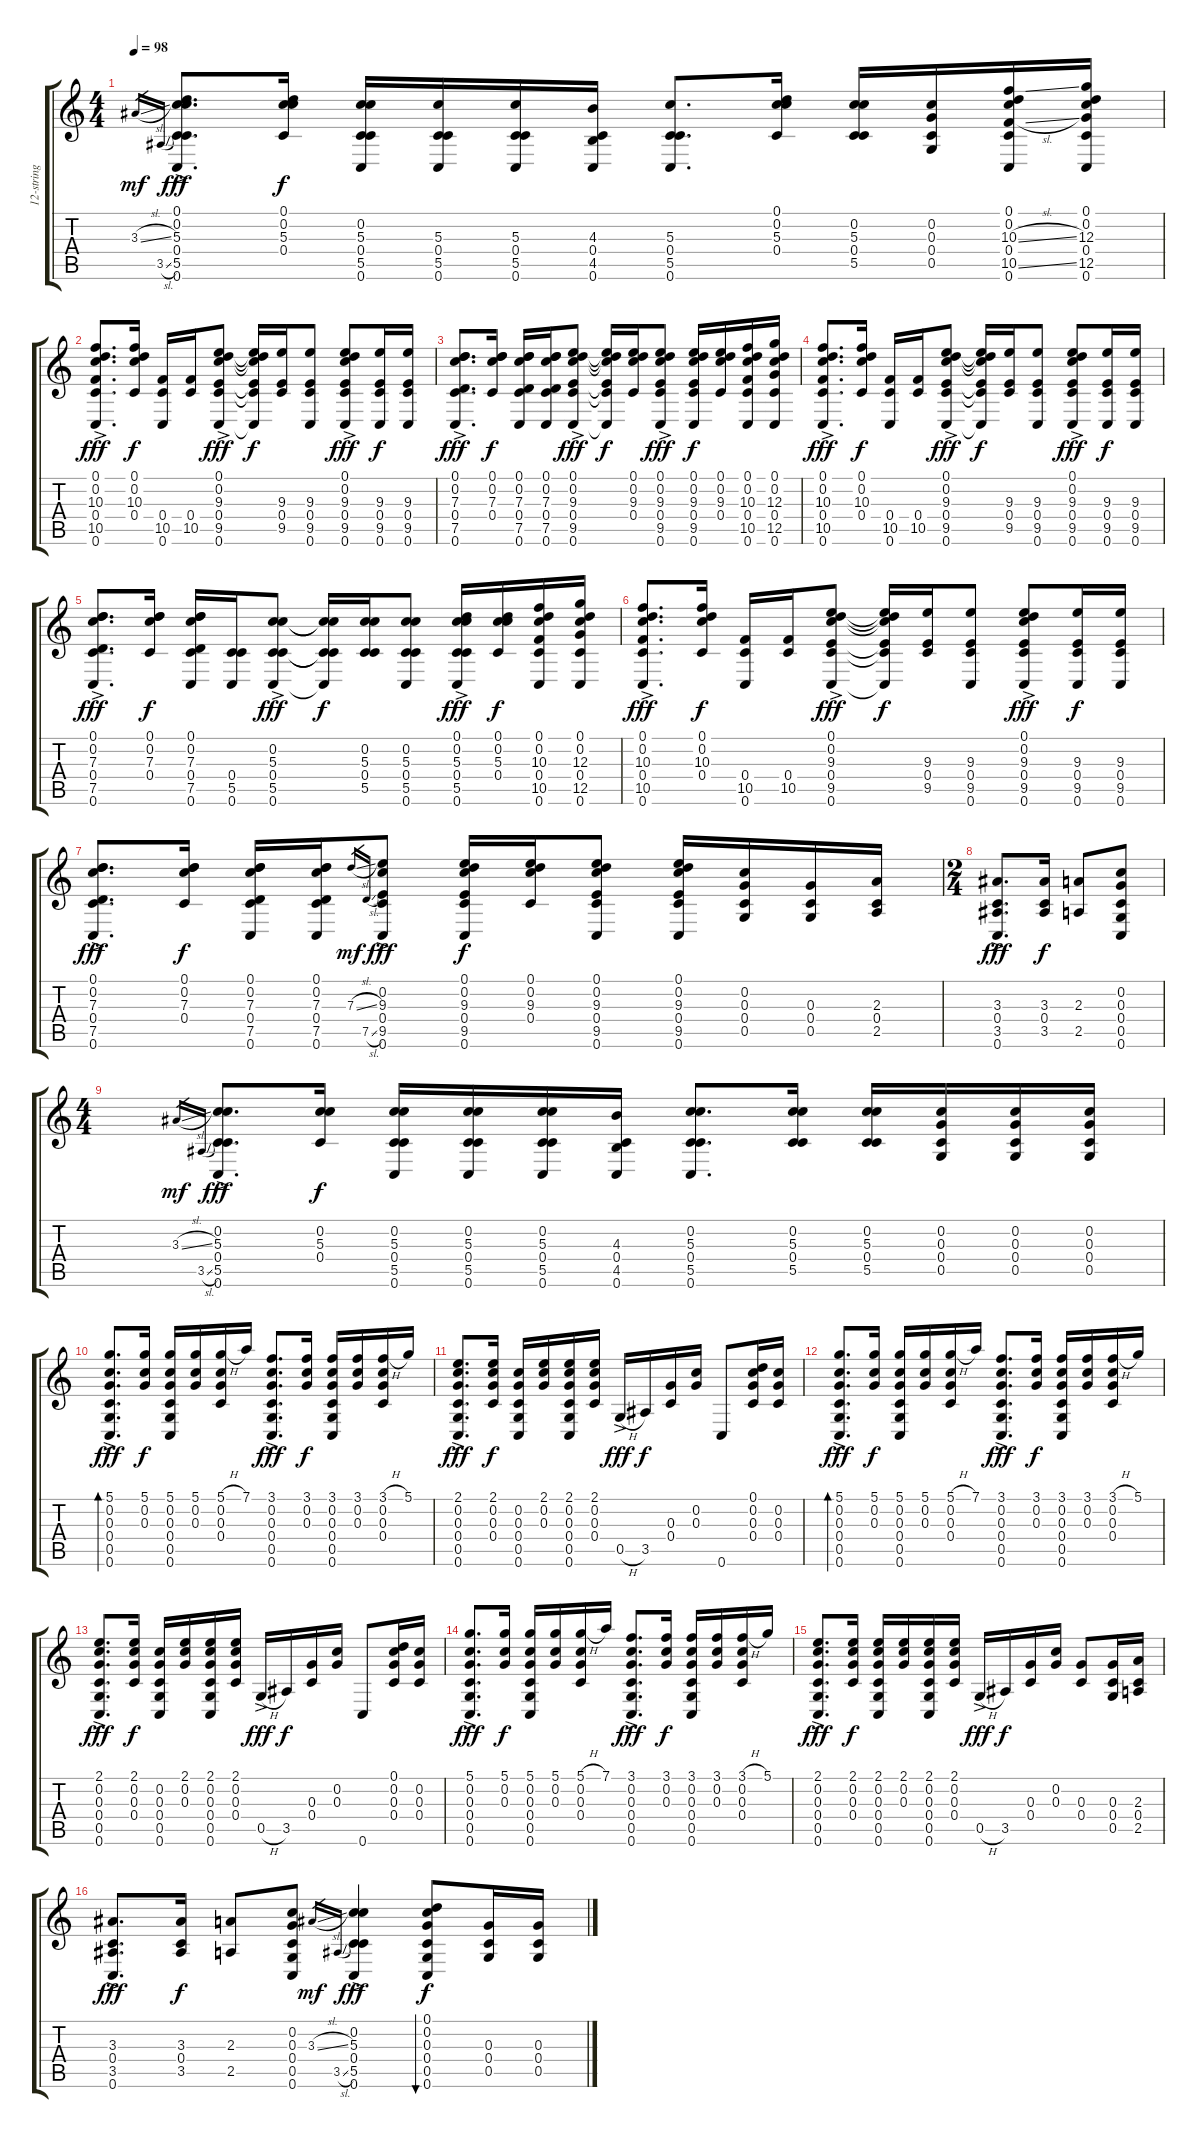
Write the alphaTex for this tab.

\track ("12-string Acoustic Guitar 1 (dbld)" "12-string ") {instrument acousticguitarsteel}
\staff {score tabs}
\tuning (D4 C4 G3 C3 G2 C2) {hide}
\ts (4 4)
\tempo 98
\clef g2
\ks c
3.3{sl}.16{gr dy mf} 3.5{sl}.16{gr} (0.1{ac} 0.2{ac} 5.3{ac} 0.4{ac} 5.5{ac} 0.6{ac}).8{d dy fff} (0.1 0.2 5.3 0.4).16{dy f} (0.2 5.3 0.4 5.5 0.6).16 (5.3 0.4 5.5 0.6).16 (5.3 0.4 5.5 0.6).16 (4.3 0.4 4.5 0.6).16 (5.3 0.4 5.5 0.6).8{d} (0.1 0.2 5.3 0.4).16 (0.2 5.3 0.4 5.5).16 (0.2 0.3 0.4 0.5).16 (0.1 0.2 10.3{sl} 0.4 10.5{sl} 0.6).16 (0.1 0.2 12.3 0.4 12.5 0.6).16 |
(0.1{ac} 0.2{ac} 10.3{ac} 0.4{ac} 10.5{ac} 0.6{ac}).8{d dy fff} (0.1 0.2 10.3 0.4).16{dy f} (0.4 10.5 0.6).16 (0.4 10.5).16 (0.1{ac} 0.2{ac} 9.3{ac} 0.4{ac} 9.5{ac} 0.6{ac}).8{dy fff} (0.1{t} 0.2{t} 9.3{t} 0.4{t} 9.5{t} 0.6{t}).16{dy f} (9.3 0.4 9.5).16 (9.3 0.4 9.5 0.6).8 (0.1{ac} 0.2{ac} 9.3{ac} 0.4{ac} 9.5{ac} 0.6{ac}).8{dy fff} (9.3 0.4 9.5 0.6).16{dy f} (9.3 0.4 9.5 0.6).16 |
(0.1{ac} 0.2{ac} 7.3{ac} 0.4{ac} 7.5{ac} 0.6{ac}).8{d dy fff} (0.1 0.2 7.3 0.4).16{dy f} (0.1 0.2 7.3 0.4 7.5 0.6).16 (0.1 0.2 7.3 0.4 7.5 0.6).16 (0.1{ac} 0.2{ac} 9.3{ac} 0.4{ac} 9.5{ac} 0.6{ac}).8{dy fff} (0.1{t} 0.2{t} 9.3{t} 0.4{t} 9.5{t} 0.6{t}).16{dy f} (0.1 0.2 9.3 0.4).16 (0.1{ac} 0.2{ac} 9.3{ac} 0.4{ac} 9.5{ac} 0.6{ac}).8{dy fff} (0.1 0.2 9.3 0.4 9.5 0.6).16{dy f} (0.1 0.2 9.3 0.4).16 (0.1 0.2 10.3 0.4 10.5 0.6).16 (0.1 0.2 12.3 0.4 12.5 0.6).16 |
(0.1{ac} 0.2{ac} 10.3{ac} 0.4{ac} 10.5{ac} 0.6{ac}).8{d dy fff} (0.1 0.2 10.3 0.4).16{dy f} (0.4 10.5 0.6).16 (0.4 10.5).16 (0.1{ac} 0.2{ac} 9.3{ac} 0.4{ac} 9.5{ac} 0.6{ac}).8{dy fff} (0.1{t} 0.2{t} 9.3{t} 0.4{t} 9.5{t} 0.6{t}).16{dy f} (9.3 0.4 9.5).16 (9.3 0.4 9.5 0.6).8 (0.1{ac} 0.2{ac} 9.3{ac} 0.4{ac} 9.5{ac} 0.6{ac}).8{dy fff} (9.3 0.4 9.5 0.6).16{dy f} (9.3 0.4 9.5 0.6).16 |
(0.1{ac} 0.2{ac} 7.3{ac} 0.4{ac} 7.5{ac} 0.6{ac}).8{d dy fff} (0.1 0.2 7.3 0.4).16{dy f} (0.1 0.2 7.3 0.4 7.5 0.6).16 (0.4 5.5 0.6).16 (0.2{ac} 5.3{ac} 0.4{ac} 5.5{ac} 0.6{ac}).8{dy fff} (0.2{t} 5.3{t} 0.4{t} 5.5{t} 0.6{t}).16{dy f} (0.2 5.3 0.4 5.5).16 (0.2 5.3 0.4 5.5 0.6).8 (0.1{ac} 0.2{ac} 5.3{ac} 0.4{ac} 5.5{ac} 0.6{ac}).16{dy fff} (0.1 0.2 5.3 0.4).16{dy f} (0.1 0.2 10.3 0.4 10.5 0.6).16 (0.1 0.2 12.3 0.4 12.5 0.6).16 |
(0.1{ac} 0.2{ac} 10.3{ac} 0.4{ac} 10.5{ac} 0.6{ac}).8{d dy fff} (0.1 0.2 10.3 0.4).16{dy f} (0.4 10.5 0.6).16 (0.4 10.5).16 (0.1{ac} 0.2{ac} 9.3{ac} 0.4{ac} 9.5{ac} 0.6{ac}).8{dy fff} (0.1{t} 0.2{t} 9.3{t} 0.4{t} 9.5{t} 0.6{t}).16{dy f} (9.3 0.4 9.5).16 (9.3 0.4 9.5 0.6).8 (0.1{ac} 0.2{ac} 9.3{ac} 0.4{ac} 9.5{ac} 0.6{ac}).8{dy fff} (9.3 0.4 9.5 0.6).16{dy f} (9.3 0.4 9.5 0.6).16 |
(0.1{ac} 0.2{ac} 7.3{ac} 0.4{ac} 7.5{ac} 0.6{ac}).8{d dy fff} (0.1 0.2 7.3 0.4).16{dy f} (0.1 0.2 7.3 0.4 7.5 0.6).16 (0.1 0.2 7.3 0.4 7.5 0.6).16 7.3{sl}.16{gr dy mf} 7.5{sl}.16{gr} (0.2{ac} 9.3{ac} 0.4{ac} 9.5{ac} 0.6{ac}).8{dy fff} (0.1 0.2 9.3 0.4 9.5 0.6).16{dy f} (0.1 0.2 9.3 0.4).16 (0.1 0.2 9.3 0.4 9.5 0.6).8 (0.1 0.2 9.3 0.4 9.5 0.6).16 (0.2 0.3 0.4 0.5).16 (0.3 0.4 0.5).16 (2.3 0.4 2.5).16 |
\ts (2 4)
(3.3{ac} 0.4{ac} 3.5{ac} 0.6{ac}).8{d dy fff} (3.3 0.4 3.5).16{dy f} (2.3 2.5).8 (0.2 0.3 0.4 0.5 0.6).8 |
\ts (4 4)
3.3{sl}.16{gr dy mf} 3.5{sl}.16{gr} (0.2{ac} 5.3{ac} 0.4{ac} 5.5{ac} 0.6{ac}).8{d dy fff} (0.2 5.3 0.4).16{dy f} (0.2 5.3 0.4 5.5 0.6).16 (0.2 5.3 0.4 5.5 0.6).16 (0.2 5.3 0.4 5.5 0.6).16 (4.3 0.4 4.5 0.6).16 (0.2 5.3 0.4 5.5 0.6).8{d} (0.2 5.3 0.4 5.5).16 (0.2 5.3 0.4 5.5).16 (0.2 0.3 0.4 0.5).16 (0.2 0.3 0.4 0.5).16 (0.2 0.3 0.4 0.5).16 |
(5.1{ac} 0.2{ac} 0.3{ac} 0.4{ac} 0.5{ac} 0.6{ac}).8{d bd 120 dy fff} (5.1 0.2 0.3).16{dy f} (5.1 0.2 0.3 0.4 0.5 0.6).16 (5.1 0.2 0.3).16 (5.1{h} 0.2 0.3 0.4).16 7.1.16 (3.1{ac} 0.2{ac} 0.3{ac} 0.4{ac} 0.5{ac} 0.6{ac}).8{d dy fff} (3.1 0.2 0.3).16{dy f} (3.1 0.2 0.3 0.4 0.5 0.6).16 (3.1 0.2 0.3).16 (3.1{h} 0.2 0.3 0.4).16 5.1.16 |
(2.1{ac} 0.2{ac} 0.3{ac} 0.4{ac} 0.5{ac} 0.6{ac}).8{d dy fff} (2.1 0.2 0.3 0.4).16{dy f} (0.2 0.3 0.4 0.5 0.6).16 (2.1 0.2 0.3).16 (2.1 0.2 0.3 0.4 0.5 0.6).16 (2.1 0.2 0.3 0.4).16 0.5{h ac}.16{dy fff} 3.5.16{dy f} (0.3 0.4).16 (0.2 0.3).16 0.6.8 (0.1 0.2 0.3 0.4).16 (0.2 0.3 0.4).16 |
(5.1{ac} 0.2{ac} 0.3{ac} 0.4{ac} 0.5{ac} 0.6{ac}).8{d bd 240 dy fff} (5.1 0.2 0.3).16{dy f} (5.1 0.2 0.3 0.4 0.5 0.6).16 (5.1 0.2 0.3).16 (5.1{h} 0.2 0.3 0.4).16 7.1.16 (3.1{ac} 0.2{ac} 0.3{ac} 0.4{ac} 0.5{ac} 0.6{ac}).8{d dy fff} (3.1 0.2 0.3).16{dy f} (3.1 0.2 0.3 0.4 0.5 0.6).16 (3.1 0.2 0.3).16 (3.1{h} 0.2 0.3 0.4).16 5.1.16 |
(2.1{ac} 0.2{ac} 0.3{ac} 0.4{ac} 0.5{ac} 0.6{ac}).8{d dy fff} (2.1 0.2 0.3 0.4).16{dy f} (0.2 0.3 0.4 0.5 0.6).16 (2.1 0.2 0.3).16 (2.1 0.2 0.3 0.4 0.5 0.6).16 (2.1 0.2 0.3 0.4).16 0.5{h ac}.16{dy fff} 3.5.16{dy f} (0.3 0.4).16 (0.2 0.3).16 0.6.8 (0.1 0.2 0.3 0.4).16 (0.2 0.3 0.4).16 |
(5.1{ac} 0.2{ac} 0.3{ac} 0.4{ac} 0.5{ac} 0.6{ac}).8{d dy fff} (5.1 0.2 0.3).16{dy f} (5.1 0.2 0.3 0.4 0.5 0.6).16 (5.1 0.2 0.3).16 (5.1{h} 0.2 0.3 0.4).16 7.1.16 (3.1{ac} 0.2{ac} 0.3{ac} 0.4{ac} 0.5{ac} 0.6{ac}).8{d dy fff} (3.1 0.2 0.3).16{dy f} (3.1 0.2 0.3 0.4 0.5 0.6).16 (3.1 0.2 0.3).16 (3.1{h} 0.2 0.3 0.4).16 5.1.16 |
(2.1{ac} 0.2{ac} 0.3{ac} 0.4{ac} 0.5{ac} 0.6{ac}).8{d dy fff} (2.1 0.2 0.3 0.4).16{dy f} (2.1 0.2 0.3 0.4 0.5 0.6).16 (2.1 0.2 0.3).16 (2.1 0.2 0.3 0.4 0.5 0.6).16 (2.1 0.2 0.3 0.4).16 0.5{h ac}.16{dy fff} 3.5.16{dy f} (0.3 0.4).16 (0.2 0.3).16 (0.3 0.4).8 (0.3 0.4 0.5).16 (2.3 0.4 2.5).16 |
(3.3{ac} 0.4{ac} 3.5{ac} 0.6{ac}).8{d dy fff} (3.3 0.4 3.5).16{dy f} (2.3 2.5).8 (0.2 0.3 0.4 0.5 0.6).8 3.3{sl}.16{gr dy mf} 3.5{sl}.16{gr} (0.2{ac} 5.3{ac} 0.4{ac} 5.5{ac} 0.6{ac}).4{dy fff} (0.1 0.2 0.3 0.4 0.5 0.6).8{bu 240 dy f} (0.3 0.4 0.5).16 (0.3 0.4 0.5).16
